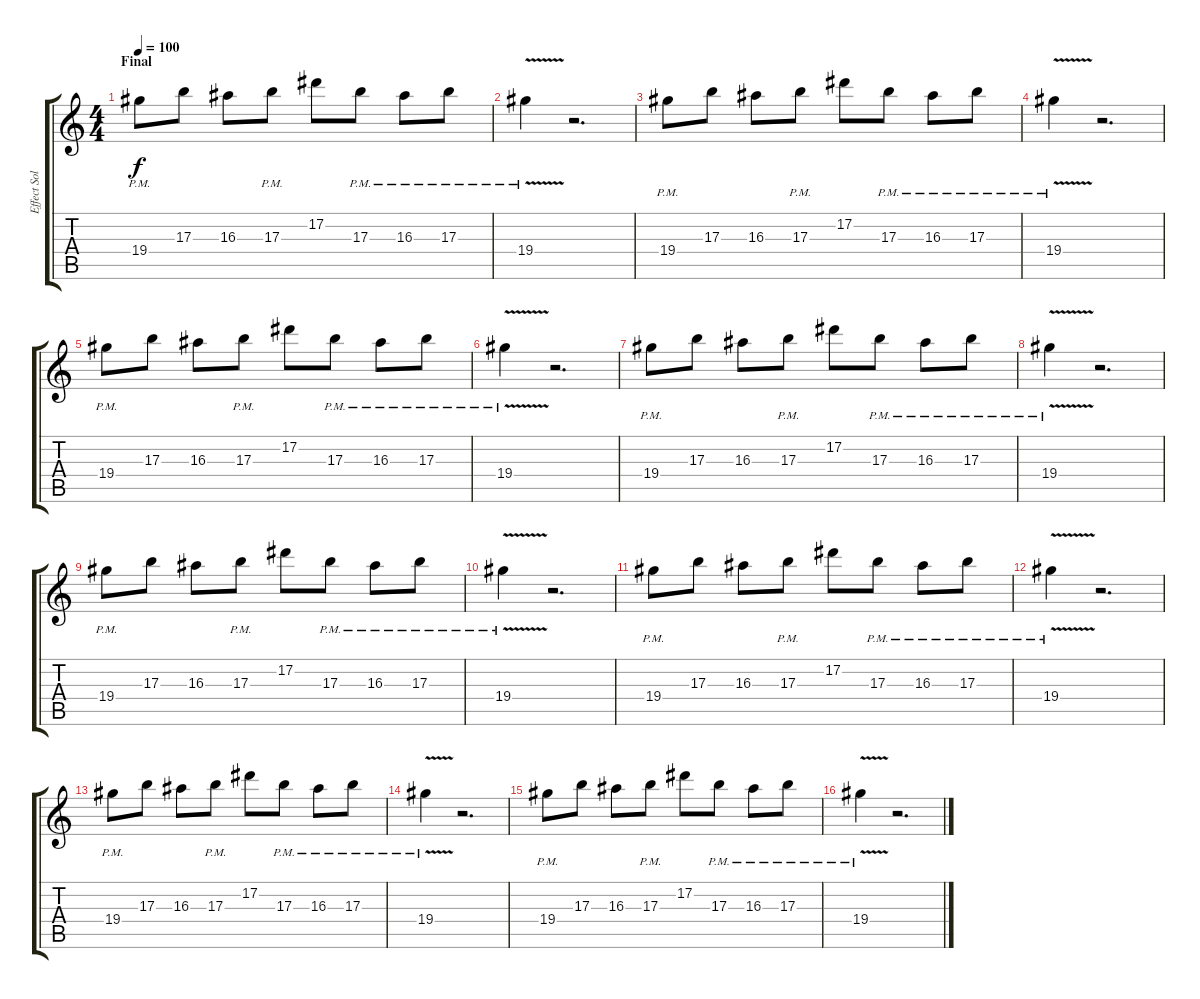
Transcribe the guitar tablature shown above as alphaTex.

\track ("Effect Solo" "Effect Sol") {instrument distortionguitar}
\staff {score tabs}
\tuning (Eb4 Bb3 Gb3 Db3 Ab2 Eb2) {hide}
\ts (4 4)
\section ("" "Final")
\tempo 100
\clef g2
\ks c
19.4{pm}.8{dy f volume 12 balance 8} 17.3.8 16.3.8 17.3{pm}.8 17.2.8 17.3{pm}.8 16.3{pm}.8 17.3{pm}.8 |
19.4{v pm}.4 r.2{d} |
19.4{pm}.8 17.3.8 16.3.8 17.3{pm}.8 17.2.8 17.3{pm}.8 16.3{pm}.8 17.3{pm}.8 |
19.4{v pm}.4 r.2{d} |
19.4{pm}.8 17.3.8 16.3.8 17.3{pm}.8 17.2.8 17.3{pm}.8 16.3{pm}.8 17.3{pm}.8 |
19.4{v pm}.4 r.2{d} |
19.4{pm}.8 17.3.8 16.3.8 17.3{pm}.8 17.2.8 17.3{pm}.8 16.3{pm}.8 17.3{pm}.8 |
19.4{v pm}.4 r.2{d} |
19.4{pm}.8 17.3.8 16.3.8 17.3{pm}.8 17.2.8 17.3{pm}.8 16.3{pm}.8 17.3{pm}.8 |
19.4{v pm}.4 r.2{d} |
19.4{pm}.8 17.3.8 16.3.8 17.3{pm}.8 17.2.8 17.3{pm}.8 16.3{pm}.8 17.3{pm}.8 |
19.4{v pm}.4 r.2{d} |
19.4{pm}.8 17.3.8 16.3.8 17.3{pm}.8 17.2.8 17.3{pm}.8 16.3{pm}.8 17.3{pm}.8 |
19.4{v pm}.4 r.2{d} |
19.4{pm}.8 17.3.8 16.3.8 17.3{pm}.8 17.2.8 17.3{pm}.8 16.3{pm}.8 17.3{pm}.8 |
19.4{v pm}.4 r.2{d}
